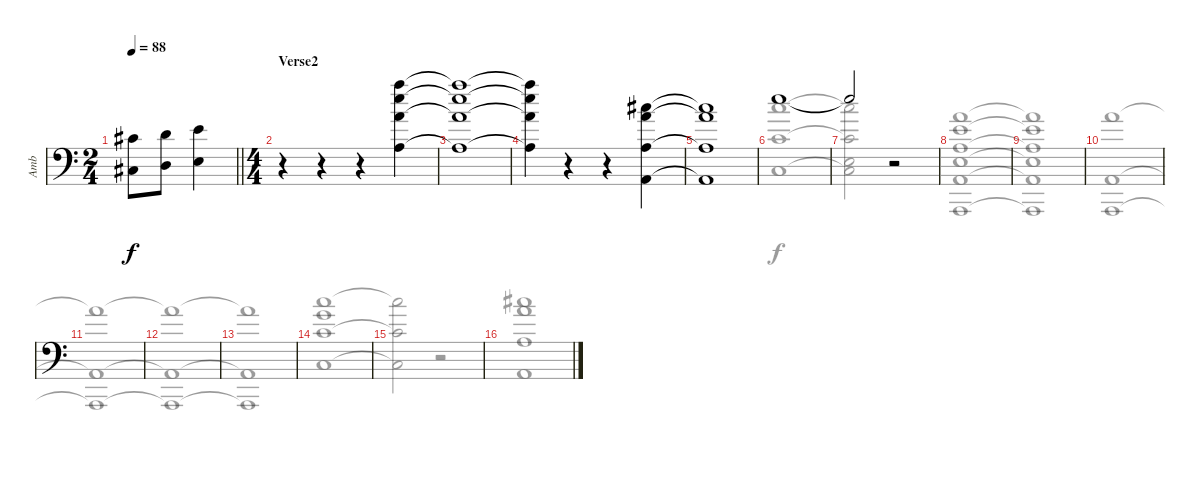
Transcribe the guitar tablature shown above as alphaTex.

\track ("Amb" "Amb") {instrument drawbarorgan}
\staff {score}
\tuning (Db4 A3 E3 A2 E2 A1) {hide}
\voice
\ts (2 4)
\tempo 88
\clef f4
\barLineRight lightlight
\ks c
(4.2 4.4).8{dy f} (5.2 5.4).8 (7.2 7.4).4 |
\ts (4 4)
\section ("" "Verse2")
r.4 r.4 r.4 (20.1 19.2 17.3 12.4).4 |
(20.1{t} 19.2{t} 17.3{t} 12.4{t}).1 |
(20.1{t} 19.2{t} 17.3{t} 12.4{t}).4 r.4 r.4 (12.1 12.2 5.3 5.5).4 |
(12.1{t} 12.2{t} 5.3{t} 5.5{t}).1 |
15.1.1 |
15.1{t}.2 r.2 |
|
|
|
|
|
|
|
|
\voice
\clef f4
\ottava regular
\simile none
\barLineRight lightlight
\ks c
|
|
|
|
|
(15.2 15.4 8.5).1 |
(15.2{t} 0.3 15.4{t} 8.5{t}).2 r.2 |
(8.1 7.2 5.3 0.4 12.5 0.6).1 |
(8.1{t} 7.2{t} 5.3{t} 0.4{t} 12.5{t} 0.6{t}).1 |
(8.1 0.4 0.6).1 |
(8.1{t} 0.4{t} 0.6{t}).1 |
(8.1{t} 0.4{t} 0.6{t}).1 |
(8.1{t} 0.4{t} 0.6{t}).1 |
(11.1 10.2 8.3 8.5).1 |
(11.1{t} 8.3{t} 8.5{t}).2 r.2 |
(12.1 12.2 5.3 5.5).1
